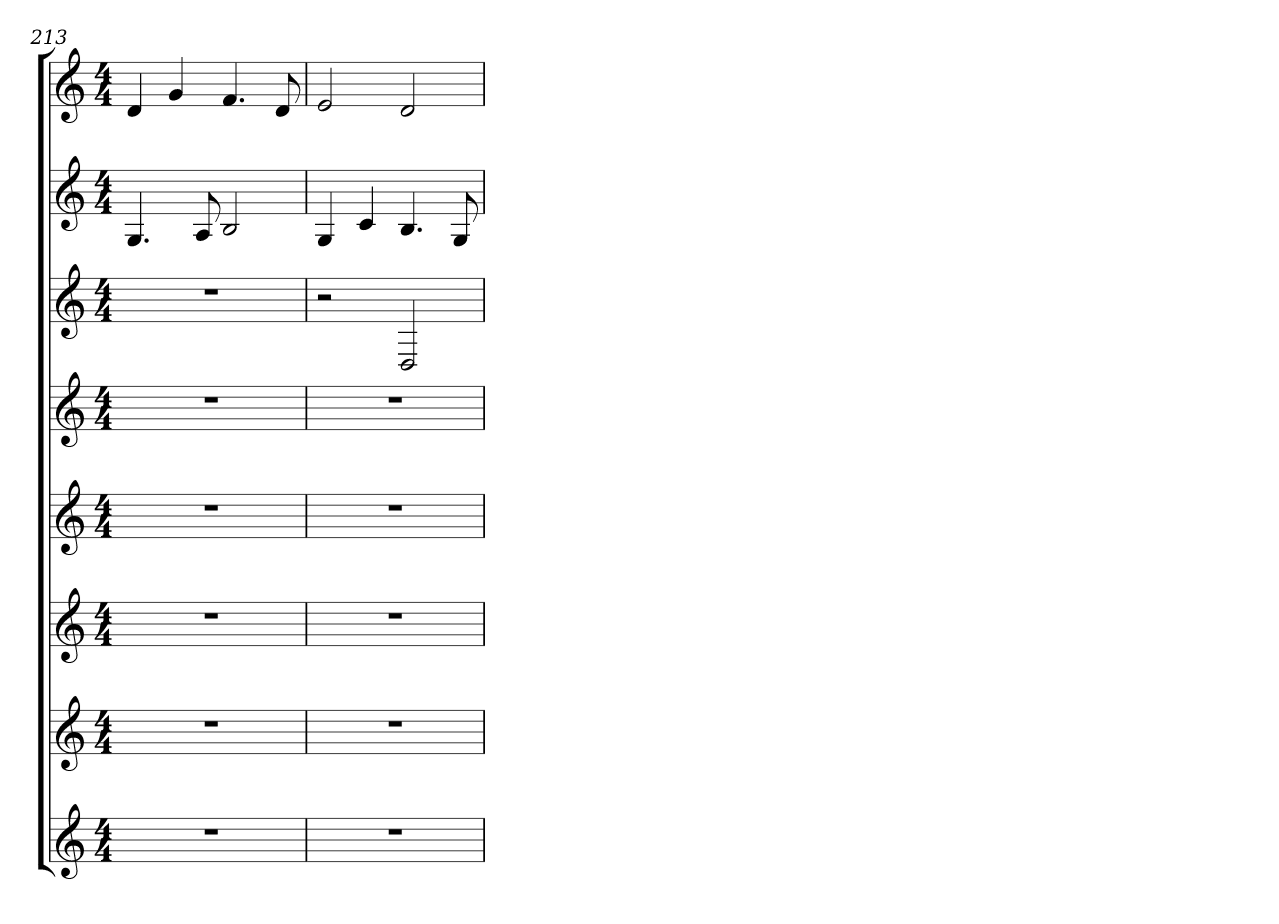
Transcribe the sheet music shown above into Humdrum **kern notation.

**kern	**kern	**kern	**kern	**kern	**kern	**kern	**kern
*part8	*part7	*part6	*part5	*part4	*part3	*part2	*part1
*staff8	*staff7	*staff6	*staff5	*staff4	*staff3	*staff2	*staff1
*clefG2	*clefG2	*clefG2	*clefG2	*clefG2	*clefG2	*clefG2	*clefG2
*k[]	*k[]	*k[]	*k[]	*k[]	*k[]	*k[]	*k[]
*M4/4	*M4/4	*M4/4	*M4/4	*M4/4	*M4/4	*M4/4	*M4/4
=213	=213	=213	=213	=213	=213	=213	=213
1r	1r	1r	1r	1r	1r	4.G/	4d/
.	.	.	.	.	.	.	4g/
.	.	.	.	.	.	8A/	.
.	.	.	.	.	.	2B/	4.f/
.	.	.	.	.	.	.	8d/
=214	=214	=214	=214	=214	=214	=214	=214
1r	1r	1r	1r	1r	2r	4G/	2e/
.	.	.	.	.	.	4c/	.
.	.	.	.	.	2D/	4.B/	2d/
.	.	.	.	.	.	8G/	.
=	=	=	=	=	=	=	=
*-	*-	*-	*-	*-	*-	*-	*-
